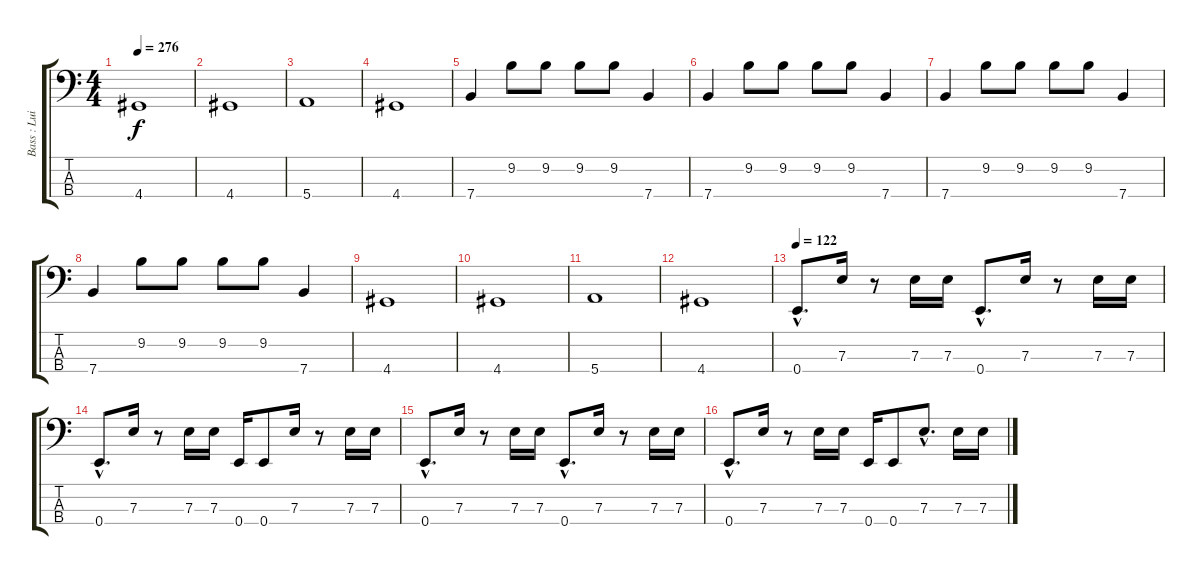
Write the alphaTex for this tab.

\track ("Bass : Luis Mariutti" "Bass : Lui") {instrument slapbass1}
\staff {score tabs}
\tuning (G2 D2 A1 E1) {hide}
\ts (4 4)
\tempo 276
\clef f4
\ks c
4.4.1{dy f} |
4.4.1 |
5.4.1 |
4.4.1 |
7.4.4 9.2.8 9.2.8 9.2.8 9.2.8 7.4.4 |
7.4.4 9.2.8 9.2.8 9.2.8 9.2.8 7.4.4 |
7.4.4 9.2.8 9.2.8 9.2.8 9.2.8 7.4.4 |
7.4.4 9.2.8 9.2.8 9.2.8 9.2.8 7.4.4 |
4.4.1 |
4.4.1 |
5.4.1 |
4.4.1 |
\tempo 122
0.4{hac}.8{d} 7.3.16 r.8 7.3.16 7.3.16 0.4{hac}.8{d} 7.3.16 r.8 7.3.16 7.3.16 |
0.4{hac}.8{d} 7.3.16 r.8 7.3.16 7.3.16 0.4.16 0.4.8 7.3.16 r.8 7.3.16 7.3.16 |
0.4{hac}.8{d} 7.3.16 r.8 7.3.16 7.3.16 0.4{hac}.8{d} 7.3.16 r.8 7.3.16 7.3.16 |
0.4{hac}.8{d} 7.3.16 r.8 7.3.16 7.3.16 0.4.16 0.4.8 7.3{hac}.8{d} 7.3.16 7.3.16
